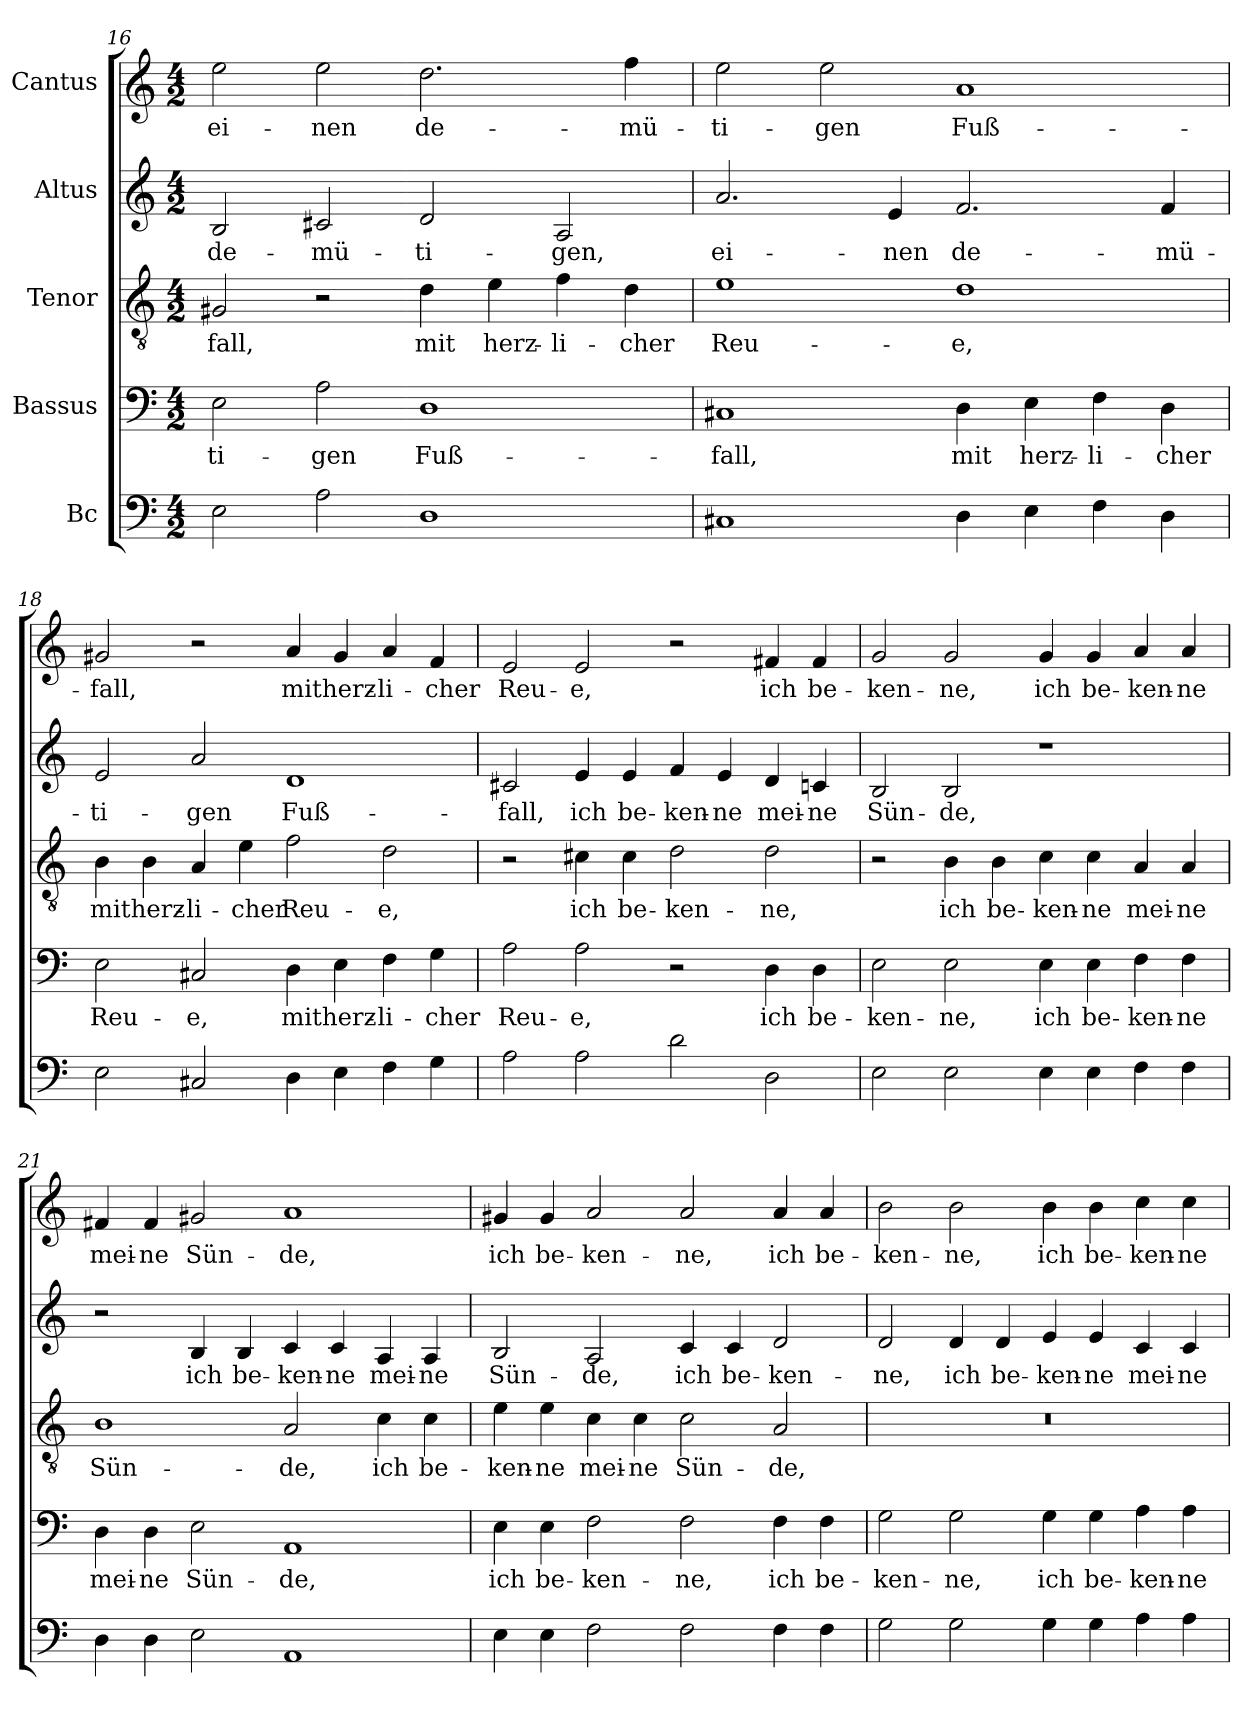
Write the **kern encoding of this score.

**kern	**kern	**text	**kern	**text	**kern	**text	**kern	**text
*part5	*part4	*part4	*part3	*part3	*part2	*part2	*part1	*part1
*staff5	*staff4	*staff4	*staff3	*staff3	*staff2	*staff2	*staff1	*staff1
*I"Bc	*I"Bassus	*	*I"Tenor	*	*I"Altus	*	*I"Cantus	*
*clefF4	*clefF4	*	*clefGv2	*	*clefG2	*	*clefG2	*
*k[]	*k[]	*	*k[]	*	*k[]	*	*k[]	*
*M4/2	*M4/2	*	*M4/2	*	*M4/2	*	*M4/2	*
=16	=16	=16	=16	=16	=16	=16	=16	=16
!	!	!LO:LY:b	!	!LO:LY:b	!	!LO:LY:b	!	!LO:LY:b
2E\	2E\	-ti-	2G#X/	-fall,	2B/	de-	2ee\	ei-
!	!	!LO:LY:b	!	!	!	!LO:LY:b	!	!LO:LY:b
2A\	2A\	-gen	2r	.	2c#X/	-mü-	2ee\	-nen
!	!	!LO:LY:b	!	!LO:LY:b	!	!LO:LY:b	!	!LO:LY:b
1D	1D	Fuß-	4d\	mit	2d/	-ti-	2.dd\	de-
!	!	!	!	!LO:LY:b	!	!	!	!
.	.	.	4e\	herz-	.	.	.	.
!	!	!	!	!LO:LY:b	!	!LO:LY:b	!	!
.	.	.	4f\	-li-	2A/	-gen,	.	.
!	!	!	!	!LO:LY:b	!	!	!	!LO:LY:b
.	.	.	4d\	-cher	.	.	4ff\	-mü-
=17	=17	=17	=17	=17	=17	=17	=17	=17
!	!	!LO:LY:b	!	!LO:LY:b	!	!LO:LY:b	!	!LO:LY:b
1C#X	1C#X	-fall,	1e	Reu-	2.a/	ei-	2ee\	-ti-
!	!	!	!	!	!	!	!	!LO:LY:b
.	.	.	.	.	.	.	2ee\	-gen
!	!	!	!	!	!	!LO:LY:b	!	!
.	.	.	.	.	4e/	-nen	.	.
!	!	!LO:LY:b	!	!LO:LY:b	!	!LO:LY:b	!	!LO:LY:b
4D\	4D\	mit	1d	-e,	2.f/	de-	1a	Fuß-
!	!	!LO:LY:b	!	!	!	!	!	!
4E\	4E\	herz-	.	.	.	.	.	.
!	!	!LO:LY:b	!	!	!	!	!	!
4F\	4F\	-li-	.	.	.	.	.	.
!	!	!LO:LY:b	!	!	!	!LO:LY:b	!	!
4D\	4D\	-cher	.	.	4f/	-mü-	.	.
!!LO:LB:g=z
=18	=18	=18	=18	=18	=18	=18	=18	=18
!	!	!LO:LY:b	!	!LO:LY:b	!	!LO:LY:b	!	!LO:LY:b
2E\	2E\	Reu-	4B\	mit	2e/	-ti-	2g#X/	-fall,
!	!	!	!	!LO:LY:b	!	!	!	!
.	.	.	4B\	herz-	.	.	.	.
!	!	!LO:LY:b	!	!LO:LY:b	!	!LO:LY:b	!	!
2C#X/	2C#X/	-e,	4A/	-li-	2a/	-gen	2r	.
!	!	!	!	!LO:LY:b	!	!	!	!
.	.	.	4e\	-cher	.	.	.	.
!	!	!LO:LY:b	!	!LO:LY:b	!	!LO:LY:b	!	!LO:LY:b
4D\	4D\	mit	2f\	Reu-	1d	Fuß-	4a/	mit
!	!	!LO:LY:b	!	!	!	!	!	!LO:LY:b
4E\	4E\	herz-	.	.	.	.	4g#/	herz-
!	!	!LO:LY:b	!	!LO:LY:b	!	!	!	!LO:LY:b
4F\	4F\	-li-	2d\	-e,	.	.	4a/	-li-
!	!	!LO:LY:b	!	!	!	!	!	!LO:LY:b
4G\	4G\	-cher	.	.	.	.	4f/	-cher
=19	=19	=19	=19	=19	=19	=19	=19	=19
!	!	!LO:LY:b	!	!	!	!LO:LY:b	!	!LO:LY:b
2A\	2A\	Reu-	2r	.	2c#X/	-fall,	2e/	Reu-
!	!	!LO:LY:b	!	!LO:LY:b	!	!LO:LY:b	!	!LO:LY:b
2A\	2A\	-e,	4c#X\	ich	4e/	ich	2e/	-e,
!	!	!	!	!LO:LY:b	!	!LO:LY:b	!	!
.	.	.	4c#\	be-	4e/	be-	.	.
!	!	!	!	!LO:LY:b	!	!LO:LY:b	!	!
2d\	2r	.	2d\	-ken-	4f/	-ken-	2r	.
!	!	!	!	!	!	!LO:LY:b	!	!
.	.	.	.	.	4e/	-ne	.	.
!	!	!LO:LY:b	!	!LO:LY:b	!	!LO:LY:b	!	!LO:LY:b
2D\	4D\	ich	2d\	-ne,	4d/	mei-	4f#X/	ich
!	!	!LO:LY:b	!	!	!	!LO:LY:b	!	!LO:LY:b
.	4D\	be-	.	.	4cn/	-ne	4f#/	be-
=20	=20	=20	=20	=20	=20	=20	=20	=20
!	!	!LO:LY:b	!	!	!	!LO:LY:b	!	!LO:LY:b
2E\	2E\	-ken-	2r	.	2B/	Sün-	2g/	-ken-
!	!	!LO:LY:b	!	!LO:LY:b	!	!LO:LY:b	!	!LO:LY:b
2E\	2E\	-ne,	4B\	ich	2B/	-de,	2g/	-ne,
!	!	!	!	!LO:LY:b	!	!	!	!
.	.	.	4B\	be-	.	.	.	.
!	!	!LO:LY:b	!	!LO:LY:b	!	!	!	!LO:LY:b
4E\	4E\	ich	4c\	-ken-	1r	.	4g/	ich
!	!	!LO:LY:b	!	!LO:LY:b	!	!	!	!LO:LY:b
4E\	4E\	be-	4c\	-ne	.	.	4g/	be-
!	!	!LO:LY:b	!	!LO:LY:b	!	!	!	!LO:LY:b
4F\	4F\	-ken-	4A/	mei-	.	.	4a/	-ken-
!	!	!LO:LY:b	!	!LO:LY:b	!	!	!	!LO:LY:b
4F\	4F\	-ne	4A/	-ne	.	.	4a/	-ne
!!LO:LB:g=z
=21	=21	=21	=21	=21	=21	=21	=21	=21
!	!	!LO:LY:b	!	!LO:LY:b	!	!	!	!LO:LY:b
4D\	4D\	mei-	1B	Sün-	2r	.	4f#X/	mei-
!	!	!LO:LY:b	!	!	!	!	!	!LO:LY:b
4D\	4D\	-ne	.	.	.	.	4f#/	-ne
!	!	!LO:LY:b	!	!	!	!LO:LY:b	!	!LO:LY:b
2E\	2E\	Sün-	.	.	4B/	ich	2g#X/	Sün-
!	!	!	!	!	!	!LO:LY:b	!	!
.	.	.	.	.	4B/	be-	.	.
!	!	!LO:LY:b	!	!LO:LY:b	!	!LO:LY:b	!	!LO:LY:b
1AA	1AA	-de,	2A/	-de,	4c/	-ken-	1a	-de,
!	!	!	!	!	!	!LO:LY:b	!	!
.	.	.	.	.	4c/	-ne	.	.
!	!	!	!	!LO:LY:b	!	!LO:LY:b	!	!
.	.	.	4c\	ich	4A/	mei-	.	.
!	!	!	!	!LO:LY:b	!	!LO:LY:b	!	!
.	.	.	4c\	be-	4A/	-ne	.	.
=22	=22	=22	=22	=22	=22	=22	=22	=22
!	!	!LO:LY:b	!	!LO:LY:b	!	!LO:LY:b	!	!LO:LY:b
4E\	4E\	ich	4e\	-ken-	2B/	Sün-	4g#X/	ich
!	!	!LO:LY:b	!	!LO:LY:b	!	!	!	!LO:LY:b
4E\	4E\	be-	4e\	-ne	.	.	4g#/	be-
!	!	!LO:LY:b	!	!LO:LY:b	!	!LO:LY:b	!	!LO:LY:b
2F\	2F\	-ken-	4c\	mei-	2A/	-de,	2a/	-ken-
!	!	!	!	!LO:LY:b	!	!	!	!
.	.	.	4c\	-ne	.	.	.	.
!	!	!LO:LY:b	!	!LO:LY:b	!	!LO:LY:b	!	!LO:LY:b
2F\	2F\	-ne,	2c\	Sün-	4c/	ich	2a/	-ne,
!	!	!	!	!	!	!LO:LY:b	!	!
.	.	.	.	.	4c/	be-	.	.
!	!	!LO:LY:b	!	!LO:LY:b	!	!LO:LY:b	!	!LO:LY:b
4F\	4F\	ich	2A/	-de,	2d/	-ken-	4a/	ich
!	!	!LO:LY:b	!	!	!	!	!	!LO:LY:b
4F\	4F\	be-	.	.	.	.	4a/	be-
=23	=23	=23	=23	=23	=23	=23	=23	=23
!	!	!LO:LY:b	!	!	!	!LO:LY:b	!	!LO:LY:b
2G\	2G\	-ken-	0r	.	2d/	-ne,	2b\	-ken-
!	!	!LO:LY:b	!	!	!	!LO:LY:b	!	!LO:LY:b
2G\	2G\	-ne,	.	.	4d/	ich	2b\	-ne,
!	!	!	!	!	!	!LO:LY:b	!	!
.	.	.	.	.	4d/	be-	.	.
!	!	!LO:LY:b	!	!	!	!LO:LY:b	!	!LO:LY:b
4G\	4G\	ich	.	.	4e/	-ken-	4b\	ich
!	!	!LO:LY:b	!	!	!	!LO:LY:b	!	!LO:LY:b
4G\	4G\	be-	.	.	4e/	-ne	4b\	be-
!	!	!LO:LY:b	!	!	!	!LO:LY:b	!	!LO:LY:b
4A\	4A\	-ken-	.	.	4c/	mei-	4cc\	-ken-
!	!	!LO:LY:b	!	!	!	!LO:LY:b	!	!LO:LY:b
4A\	4A\	-ne	.	.	4c/	-ne	4cc\	-ne
=	=	=	=	=	=	=	=	=
*-	*-	*-	*-	*-	*-	*-	*-	*-
